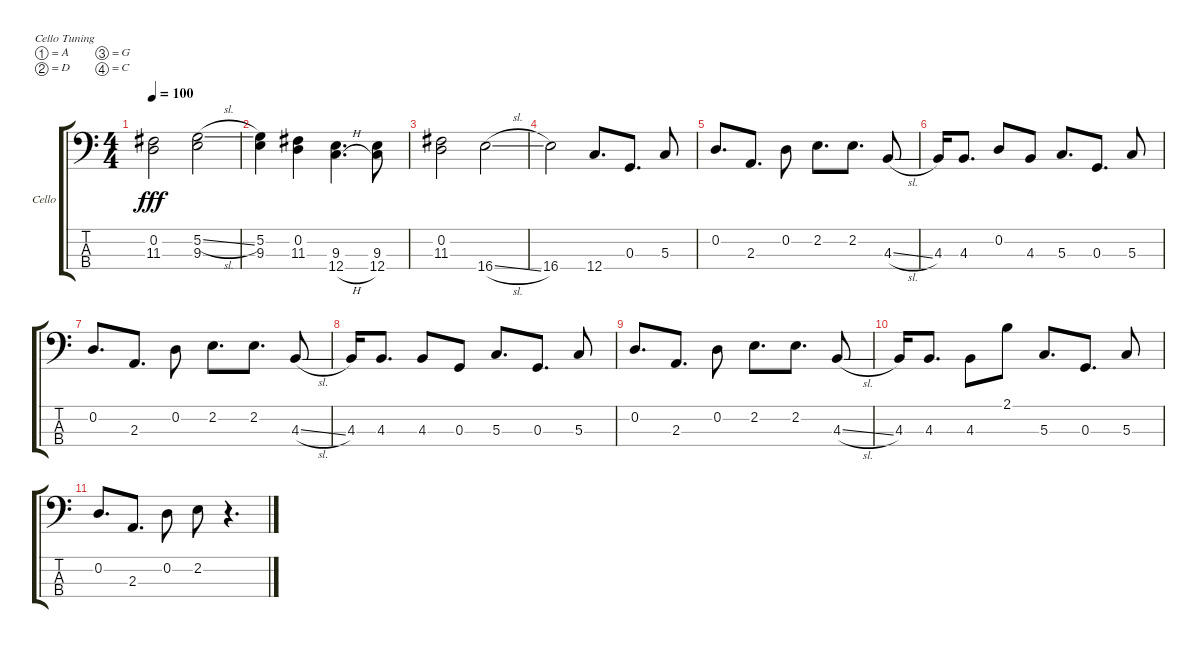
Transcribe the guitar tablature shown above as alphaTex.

\bracketExtendMode groupsimilarinstruments
\firstSystemTrackNameOrientation horizontal
\otherSystemsTrackNameOrientation horizontal
\track ("Cello" "Cello") {instrument cello}
\staff {score tabs}
\tuning (A3 D3 G2 C2)
\ts (4 4)
\tempo 100
\clef f4
\scale
0.333333
\ks c
(11.3 0.2).2{dy fff} (9.3 5.2{sl}).2 |
\scale
0.333333 (5.2 9.3).4 (11.3 0.2).4 (9.3 12.4{h}).4{d} (12.4 9.3).8 |
\scale
0.333333 (0.2 11.3).2 16.4{sl}.2 |
\scale
0.333333 16.4.2 12.4.8{d} 0.3.8{d} 5.3.8 |
\scale
0.333333 0.2.8{d} 2.3.8{d} 0.2.8 2.2.8{d} 2.2.8{d} 4.3{sl}.8 |
\scale
0.333333 4.3.16 4.3.8{d} 0.2.8 4.3.8 5.3.8{d} 0.3.8{d} 5.3.8 |
\scale
0.333333 0.2.8{d} 2.3.8{d} 0.2.8 2.2.8{d} 2.2.8{d} 4.3{sl}.8 |
\scale
0.333333 4.3.16 4.3.8{d} 4.3.8 0.3.8 5.3.8{d} 0.3.8{d} 5.3.8 |
\scale
0.333333 0.2.8{d} 2.3.8{d} 0.2.8 2.2.8{d} 2.2.8{d} 4.3{sl}.8 |
4.3.16 4.3.8{d} 4.3.8 2.1.8 5.3.8{d} 0.3.8{d} 5.3.8 |
0.2.8{d} 2.3.8{d} 0.2.8 2.2.8 r.4{d}
